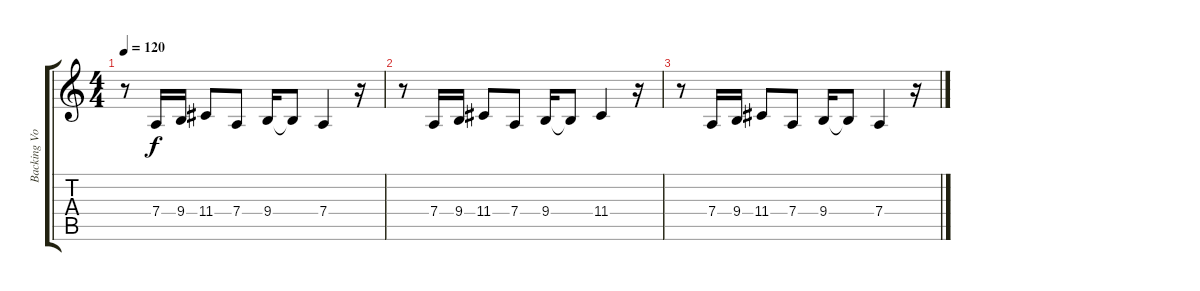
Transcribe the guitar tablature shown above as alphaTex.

\track ("Backing Vocals" "Backing Vo") {instrument bassoon}
\staff {score tabs}
\tuning (E4 B3 G3 D3 A2 E2) {hide}
\ts (4 4)
\tempo 120
\clef g2
\ks c
r.8{dy f} 7.4.16 9.4.16 11.4.8 7.4.8 9.4.16 9.4{t}.8 7.4.4 r.16 |
r.8 7.4.16 9.4.16 11.4.8 7.4.8 9.4.16 9.4{t}.8 11.4.4 r.16 |
r.8 7.4.16 9.4.16 11.4.8 7.4.8 9.4.16 9.4{t}.8 7.4.4 r.16
